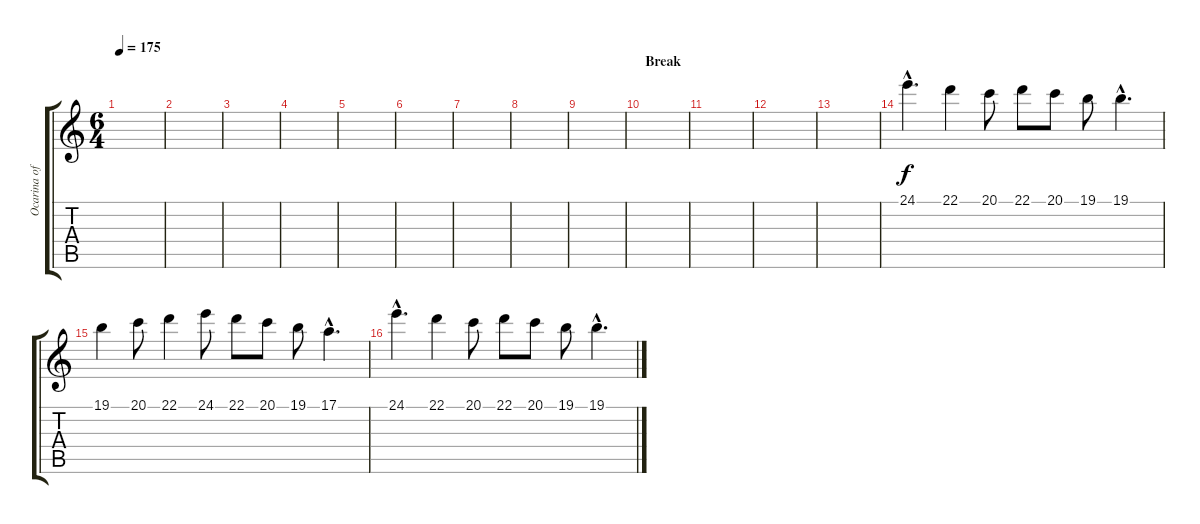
\track ("Ocarina of Time :)" "Ocarina of") {instrument ocarina}
\staff {score tabs}
\tuning (E4 B3 G3 D3 A2 E2) {hide}
\ts (6 4)
\tempo 175
\clef g2
\ks c
|
|
|
|
|
|
|
|
|
\section ("" "Break")
|
|
|
|
24.1{hac}.4{d} 22.1.4 20.1.8 22.1.8 20.1.8 19.1.8 19.1{hac}.4{d} |
19.1.4 20.1.8 22.1.4 24.1.8 22.1.8 20.1.8 19.1.8 17.1{hac}.4{d} |
24.1{hac}.4{d} 22.1.4 20.1.8 22.1.8 20.1.8 19.1.8 19.1{hac}.4{d}
